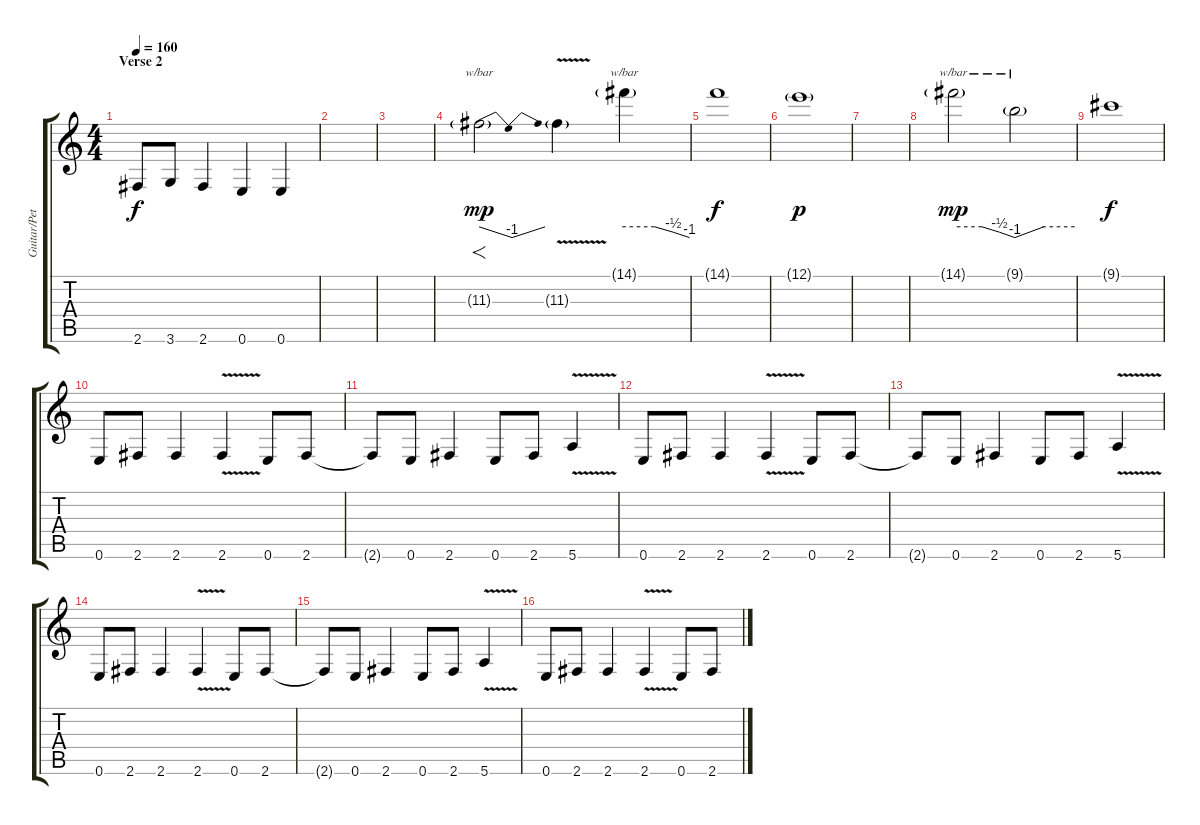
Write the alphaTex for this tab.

\track ("Guitar/Petrucci" "Guitar/Pet") {instrument distortionguitar}
\staff {score tabs}
\tuning (E4 B3 G3 D3 A2 E2) {hide}
\ts (4 4)
\section ("" "Verse 2")
\tempo 160
\clef g2
\ks c
2.6{t}.8{dy f} 3.6.8 2.6.4 0.6.4 0.6.4 |
|
|
11.3{g}.2{f tbe (dip default 0 0 45 -4 60 0) dy mp} 11.3{v g}.4 14.1{g}.4{tbe (custom default 0 0 28 0 45 -2 60 -4)} |
14.1{t}.1{dy f} |
12.1{g}.1{dy p} |
|
14.1{g}.2{tbe (custom default 0 0 28 0 45 -2 60 -4) dy mp} 9.1{g}.2{tbe (custom default 0 -4 29 0 60 0)} |
9.1{t}.1{dy f} |
0.6.8 2.6.8 2.6.4 2.6{v}.4 0.6.8 2.6.8 |
2.6{t}.8 0.6.8 2.6.4 0.6.8 2.6.8 5.6{v}.4 |
0.6.8 2.6.8 2.6.4 2.6{v}.4 0.6.8 2.6.8 |
2.6{t}.8 0.6.8 2.6.4 0.6.8 2.6.8 5.6{v}.4 |
0.6.8 2.6.8 2.6.4 2.6{v}.4 0.6.8 2.6.8 |
2.6{t}.8 0.6.8 2.6.4 0.6.8 2.6.8 5.6{v}.4 |
0.6.8 2.6.8 2.6.4 2.6{v}.4 0.6.8 2.6.8
